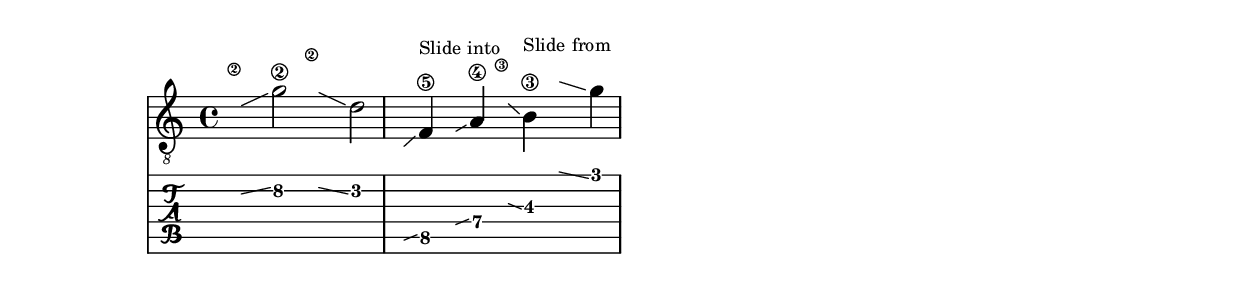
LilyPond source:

% Do not edit this file; it is automatically
% generated from Documentation/snippets/new
% This file is in the public domain.
%% Note: this file works from version 2.13.36
\version "2.13.40"

\header {
%% Translation of GIT committish: 5160eccb26cee0bfd802d844233e4a8d795a1e94


  texidoces = "
A diferencia de los glissandos, los @q{slides} o ligaduras pueden
partir de un punto impreciso del mástil hasta un traste específico.
Una buena forma de hacerlo es añadir una nota de mordente antes de la
nota real, como se muestra en el ejemplo siguiente.

"

  doctitlees = "Ligaduras de guitarra"

  lsrtags = "fretted-strings"

  texidoc = "
Unlike glissandos, slides may go from an imprecise point of the
fretboard to a specific fret. A good way to do that is to add a grace
hidden note before the note which is actually played, as demonstrated
in the following example.
"
  doctitle = "Guitar slides"
} % begin verbatim


%% Hide fret number: useful to draw slide into/from a casual point of
%% the fretboard.
hideFretNumber = {
  \once \override TabNoteHead #'transparent = ##t
  \once \override NoteHead #'transparent = ##t
  \once \override Stem #'transparent = ##t
  \once \override NoteHead #'no-ledgers = ##t
  \once \override Glissando #'(bound-details left padding) = #0.3
}

music= \relative c' {
  \grace { \hideFretNumber d8\2 \glissando s2 } g2\2
  \grace { \hideFretNumber g8\2 \glissando s2 } d2 |

  \grace { \hideFretNumber c,8 \glissando s } f4\5^\markup \tiny { Slide into }
  \grace { \hideFretNumber f8 \glissando s } a4\4
  \grace { \hideFretNumber e'8\3 \glissando s } b4\3^\markup \tiny { Slide from }
  \grace { \hideFretNumber b'8 \glissando s2 } g4 |
}

\score {
  <<
    \new Staff {
      \clef "G_8"
      \music
    }
    \new TabStaff {
      \music
    }
  >>
}
